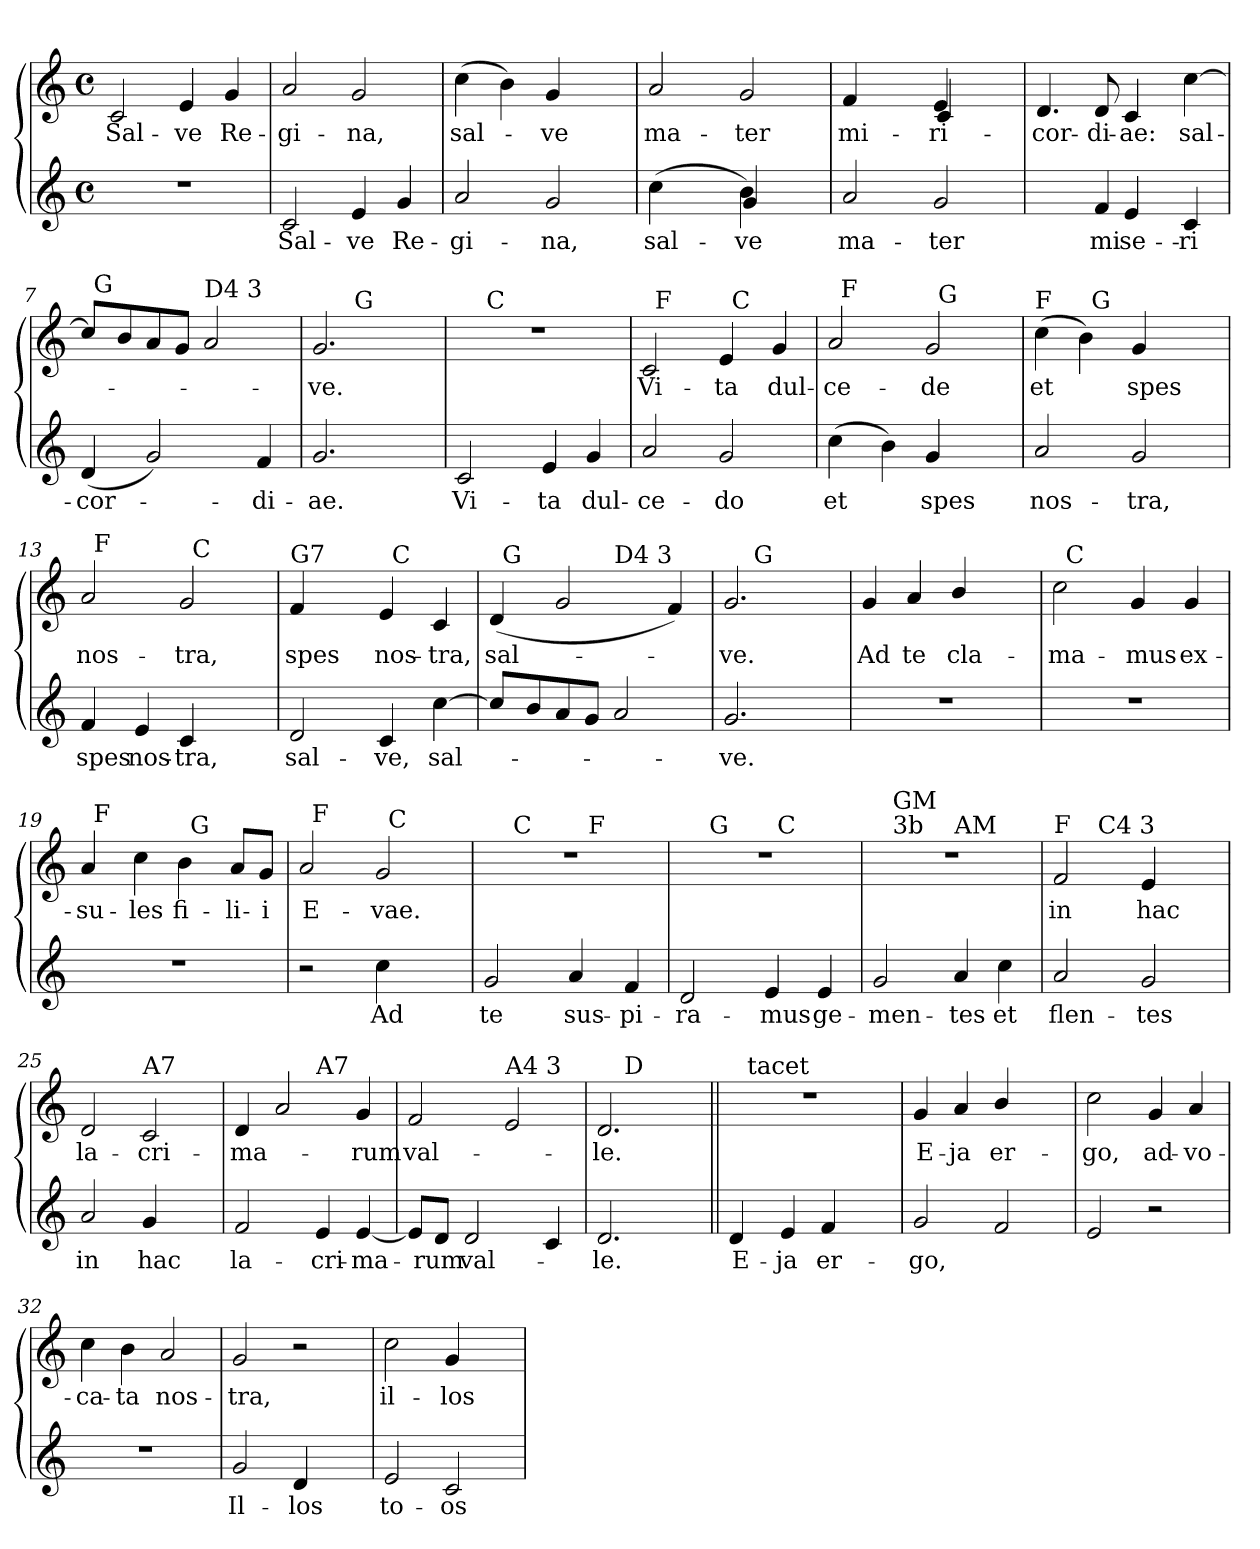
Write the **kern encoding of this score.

**kern	**text	**kern	**text
*part2	*part2	*part1	*part1
*staff2	*staff2	*staff1	*staff1
!!LO:PB:g=z
*clefG2	*	*clefG2	*
*k[]	*	*k[]	*
*C:	*	*C:	*
*M4/4	*	*M4/4	*
*met(c)	*	*met(c)	*
=1	=1	=1	=1
!	!	!	!LO:LY:b
1r	.	2c/	Sal-
!	!	!	!LO:LY:b
.	.	4e/	-ve
!	!	!	!LO:LY:b
.	.	4g/	Re-
=2	=2	=2	=2
!	!LO:LY:b	!	!LO:LY:b
2c/	Sal-	2a/	-gi-
!	!LO:LY:b	!	!LO:LY:b
4e/	-ve	2g/	-na,
!	!LO:LY:b	!	!
4g/	Re-	.	.
=3	=3	=3	=3
!	!LO:LY:b	!	!LO:LY:b
2a/	-gi-	(>4cc\	sal-
.	.	4b\)	.
!	!LO:LY:b	!	!LO:LY:b
2g/	-na,	4g/	-ve
.	.	4ryy	.
=4	=4	=4	=4
!	!LO:LY:b	!	!LO:LY:b
*^	*	*	*
(>4cc\	2ryy	sal-	2a/	ma-
4ryy	.	.	.	.
!	!	!LO:LY:b	!	!LO:LY:b
4b\)	4g/	-ve	2g/	-ter
4ryy	4ryy	.	.	.
=5	=5	=5	=5	=5
!	!	!LO:LY:b	!	!LO:LY:b
*v	*v	*	*^	*
2a/	ma-	4f/	2ryy	mi-
.	.	4ryy	.	.
!	!LO:LY:b	!	!	!LO:LY:b
!	!	!	!	!LO:LY:b
2g/	-ter	4e/	4c/	-ri-
.	.	4ryy	4ryy	.
=6	=6	=6	=6	=6
*^	*	*	*	*
!	!	!	!	!	!LO:LY:b
*	*	*	*v	*v	*
4.ryy	2ryy	.	4.d/	-cor-
!	!	!LO:LY:b	!	!LO:LY:b
4f/	.	mi-	8d/	-di-
!	!	!LO:LY:b	!	!LO:LY:b
.	4e/	-se-	4c/	-ae:
4.ryy	.	.	.	.
!	!	!LO:LY:b	!	!LO:LY:b
.	4c/	-ri-	[<4cc\	sal-
!!LO:LB:g=z
=7	=7	=7	=7	=7
!	!	!LO:LY:b	!	!
*v	*v	*	*^	*
(<4d/	-cor-	8cc/L]	32ryy	.
!	!	!	!LO:TX:a:t=G	!
.	.	.	2ryy	.
.	.	8b/	.	.
2g/)	.	8a/	.	.
.	.	8g/J	.	.
!	!	!LO:TX:a:t=D4 3	!	!
.	.	2a/	.	.
.	.	.	4...ryy	.
!	!LO:LY:b	!	!	!
4f/	-di-	.	.	.
=8	=8	=8	=8	=8
!	!LO:LY:b	!	!	!LO:LY:b
2.g/	-ae.	2.g/	8ryy	-ve.
.	.	.	32ryy	.
!	!	!	!LO:TX:a:t=G	!
.	.	.	2ryy	.
.	.	.	16.ryy	.
=9	=9	=9	=9	=9
!	!LO:LY:b	!	!	!
2c/	Vi-	1r	8ryy	.
!	!	!	!LO:TX:a:t=C	!
.	.	.	2..ryy	.
!	!LO:LY:b	!	!	!
4e/	-ta	.	.	.
!	!LO:LY:b	!	!	!
4g/	dul-	.	.	.
=10	=10	=10	=10	=10
!	!LO:LY:b	!	!	!LO:LY:b
2a/	-ce-	2c/	32ryy	Vi-
!	!	!	!LO:TX:a:t=F	!
.	.	.	2ryy	.
!	!LO:LY:b	!	!	!LO:LY:b
2g/	-do	4e/	.	-ta
!	!	!	!LO:TX:a:t=C	!
.	.	.	4...ryy	.
!	!	!	!	!LO:LY:b
.	.	4g/	.	dul-
=11	=11	=11	=11	=11
!	!LO:LY:b	!	!	!LO:LY:b
(>4cc\	et	2a/	32ryy	-ce-
!	!	!	!LO:TX:a:t=F	!
.	.	.	2ryy	.
4b\)	.	.	.	.
!	!LO:LY:b	!	!	!LO:LY:b
4g/	spes	2g/	.	-de
!	!	!	!LO:TX:a:t=G	!
.	.	.	4...ryy	.
4ryy	.	.	.	.
=12	=12	=12	=12	=12
!	!	!LO:TX:a:t=F	!	!
!	!LO:LY:b	!	!	!LO:LY:b
2a/	nos-	(>4cc\	4ryy	et
.	.	4b\)	32ryy	.
!	!	!	!LO:TX:a:t=G	!
.	.	.	2ryy	.
!	!LO:LY:b	!	!	!LO:LY:b
2g/	-tra,	4g/	.	spes
.	.	4ryy	.	.
.	.	.	8..ryy	.
!!LO:LB:g=z	!!
=13	=13	=13	=13	=13
!	!LO:LY:b	!	!	!LO:LY:b
4f/	spes	2a/	32ryy	nos-
!	!	!	!LO:TX:a:t=F	!
.	.	.	2ryy	.
!	!LO:LY:b	!	!	!
4e/	nos-	.	.	.
!	!LO:LY:b	!	!	!LO:LY:b
4c/	-tra,	2g/	.	-tra,
!	!	!	!LO:TX:a:t=C	!
.	.	.	4...ryy	.
4ryy	.	.	.	.
=14	=14	=14	=14	=14
!	!	!LO:TX:a:t=G7	!	!
!	!LO:LY:b	!	!	!LO:LY:b
2d/	sal-	4f/	2ryy	spes
.	.	4ryy	.	.
!	!LO:LY:b	!	!	!LO:LY:b
4c/	-ve,	4e/	32ryy	nos-
!	!	!	!LO:TX:a:t=C	!
.	.	.	4...ryy	.
!	!LO:LY:b	!	!	!LO:LY:b
[>4cc\	sal-	4c/	.	-tra,
=15	=15	=15	=15	=15
!	!	!	!	!LO:LY:b
*	*	*	*^	*
8cc/L]	.	(<4d/	32ryy	2ryy	sal-
!	!	!	!LO:TX:a:t=G	!	!
.	.	.	2ryy	.	.
8b/	.	.	.	.	.
8a/	.	2g/	.	.	.
8g/J	.	.	.	.	.
!	!	!	!	!LO:TX:a:t=D4 3	!
2a/	.	.	.	2ryy	.
.	.	.	4...ryy	.	.
.	.	4f/)	.	.	.
=16	=16	=16	=16	=16	=16
!	!LO:LY:b	!	!	!	!LO:LY:b
*	*	*	*v	*v	*
2.g/	-ve.	2.g/	8ryy	-ve.
!	!	!	!LO:TX:a:t=G	!
.	.	.	2ryy	.
.	.	.	8ryy	.
=17	=17	=17	=17	=17
!	!	!LO:TX:a:t=G7	!	!
!LO:N:vis=1	!	!	!	!LO:LY:b
*	*	*v	*v	*
1r	.	4g/	Ad
!	!	!	!LO:LY:b
.	.	4a/	te
!	!	!	!LO:LY:b
.	.	4b/	cla-
.	.	4ryy	.
=18	=18	=18	=18
!	!	!	!LO:LY:b
*	*	*^	*
1r	.	2cc\	32ryy	-ma-
!	!	!	!LO:TX:a:t=C	!
.	.	.	2ryy	.
!	!	!	!	!LO:LY:b
.	.	4g/	.	-mus
.	.	.	4...ryy	.
!	!	!	!	!LO:LY:b
.	.	4g/	.	ex-
!!LO:LB:g=z	!!
=19	=19	=19	=19	=19
!	!	!	!	!LO:LY:b
1r	.	4a/	32ryy	-su-
!	!	!	!LO:TX:a:t=F	!
.	.	.	2ryy	.
!	!	!	!	!LO:LY:b
.	.	4cc\	.	-les
!	!	!	!	!LO:LY:b
.	.	4b\	.	fi-
!	!	!	!LO:TX:a:t=G	!
.	.	.	4...ryy	.
!	!	!	!	!LO:LY:b
.	.	8a/L	.	-li-
!	!	!	!	!LO:LY:b
.	.	8g/J	.	-i
=20	=20	=20	=20	=20
!	!	!	!	!LO:LY:b
2r	.	2a/	32ryy	E-
!	!	!	!LO:TX:a:t=F	!
.	.	.	2ryy	.
!	!LO:LY:b	!	!	!LO:LY:b
4cc\	Ad	2g/	.	-vae.
!	!	!	!LO:TX:a:t=C	!
.	.	.	4...ryy	.
4ryy	.	.	.	.
=21	=21	=21	=21	=21
!	!LO:LY:b	!	!	!
*	*	*	*^	*
2g/	te	1r	8ryy	2ryy	.
!	!	!	!LO:TX:a:t=C	!	!
.	.	.	2..ryy	.	.
!	!LO:LY:b	!	!	!	!
4a/	sus-	.	.	16ryy	.
!	!	!	!	!LO:TX:a:t=F	!
.	.	.	.	4..ryy	.
!	!LO:LY:b	!	!	!	!
4f/	-pi-	.	.	.	.
=22	=22	=22	=22	=22	=22
!	!LO:LY:b	!	!	!	!
2d/	-ra-	1r	8ryy	2ryy	.
!	!	!	!LO:TX:a:t=G	!	!
.	.	.	2..ryy	.	.
!	!LO:LY:b	!	!	!	!
4e/	-mus	.	.	32ryy	.
!	!	!	!	!LO:TX:a:t=C	!
.	.	.	.	4...ryy	.
!	!LO:LY:b	!	!	!	!
4e/	ge-	.	.	.	.
=23	=23	=23	=23	=23	=23
!	!LO:LY:b	!	!	!	!
2g/	-men-	1r	16ryy	2ryy	.
!	!	!	!LO:TX:a:t=3b	!	!
!	!	!	!LO:TX:a:t=GM	!	!
.	.	.	2...ryy	.	.
!	!	!	!	!LO:TX:a:t=AM	!
!	!LO:LY:b	!	!	!	!
4a/	-tes	.	.	2ryy	.
!	!LO:LY:b	!	!	!	!
4cc\	et	.	.	.	.
=24	=24	=24	=24	=24	=24
!	!	!LO:TX:a:t=F	!	!	!
!	!LO:LY:b	!	!	!	!LO:LY:b
*	*	*	*v	*v	*
2a/	flen-	2f/	4ryy	in
!	!	!	!LO:TX:a:t=C4 3	!
.	.	.	2.ryy	.
!	!LO:LY:b	!	!	!LO:LY:b
2g/	-tes	4e/	.	hac
.	.	4ryy	.	.
!!LO:LB:g=z
=25	=25	=25	=25	=25
!	!	!LO:TX:a:t=Dm	!	!
!	!LO:LY:b	!	!	!LO:LY:b
*	*	*v	*v	*
2a/	in	2d/	la-
!	!	!LO:TX:a:t=A7	!
!	!LO:LY:b	!	!LO:LY:b
4g/	hac	2c/	-cri-
4ryy	.	.	.
=26	=26	=26	=26
!	!	!LO:TX:a:t=DM	!
!	!LO:LY:b	!	!LO:LY:b
*	*	*^	*
2f/	la-	4d/	2ryy	-ma-
.	.	2a</	.	.
!	!	!	!LO:TX:a:t=A7	!
!	!LO:LY:b	!	!	!
4e/	-cri-	.	2ryy	.
!	!LO:LY:b	!	!	!LO:LY:b
[<4e/	-ma-	4g/	.	-rum
=27	=27	=27	=27	=27
!	!	!LO:TX:a:t=DM	!	!
!	!	!	!	!LO:LY:b
*	*	*v	*v	*
8e/L]	.	2f/	val-
!	!LO:LY:b	!	!
8d/J	-rum	.	.
!	!LO:LY:b	!	!
2d/	val-	.	.
!	!	!LO:TX:a:t=A4 3	!
.	.	2e/	.
4c/	.	.	.
=28	=28	=28	=28
!	!LO:LY:b	!	!LO:LY:b
*	*	*^	*
2.d/	-le.	2.d/	8ryy	-le.
!	!	!	!LO:TX:a:t=D	!
.	.	.	2ryy	.
.	.	.	8ryy	.
=29||	=29||	=29||	=29||	=29||
!	!LO:LY:b	!LO:N:vis=1	!	!
4d/	E-	1r	16ryy	.
!	!	!	!LO:TX:a:t=tacet	!
.	.	.	2...ryy	.
!	!LO:LY:b	!	!	!
4e/	-ja	.	.	.
!	!LO:LY:b	!	!	!
4f/	er-	.	.	.
4ryy	.	.	.	.
=30	=30	=30	=30	=30
!	!LO:LY:b	!	!	!LO:LY:b
*	*	*v	*v	*
2g/	-go,	4g/	E-
!	!	!	!LO:LY:b
.	.	4a/	-ja
!	!	!	!LO:LY:b
2f/	.	4b/	er-
.	.	4ryy	.
!!LO:PB:g=z
=31	=31	=31	=31
!	!	!	!LO:LY:b
2e/	.	2cc\	-go,
!	!	!	!LO:LY:b
2r	.	4g/	ad-
!	!	!	!LO:LY:b
.	.	4a/	-vo-
=32	=32	=32	=32
!	!	!	!LO:LY:b
1r	.	4cc\	-ca-
!	!	!	!LO:LY:b
.	.	4b\	-ta
!	!	!	!LO:LY:b
.	.	2a/	nos-
=33	=33	=33	=33
!	!LO:LY:b	!	!LO:LY:b
2g/	Il-	2g/	-tra,
!	!LO:LY:b	!	!
4d/	-los	2r	.
4ryy	.	.	.
=34	=34	=34	=34
!	!LO:LY:b	!	!LO:LY:b
2e/	to-	2cc\	il-
!	!LO:LY:b	!	!LO:LY:b
2c/	-os	4g/	-los
.	.	4ryy	.
=	=	=	=
*-	*-	*-	*-
